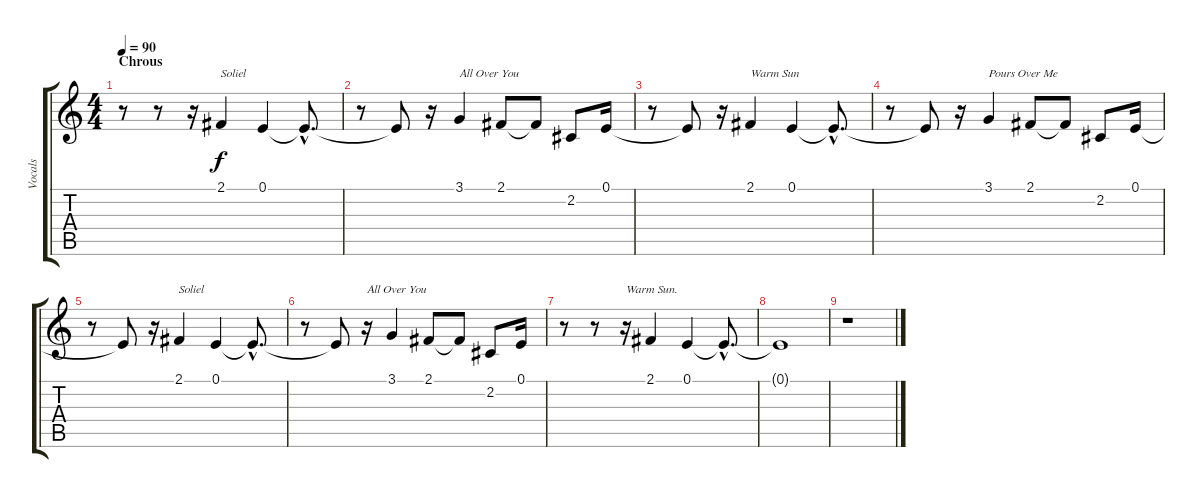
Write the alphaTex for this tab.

\track ("Vocals" "Vocals") {instrument synthbrass1}
\staff {score tabs}
\tuning (E4 B3 G3 D3 A2 E2) {hide}
\ts (4 4)
\section ("" "Chrous")
\tempo 90
\clef g2
\ks c
r.8{dy f} r.8 r.16 2.1.4{txt "Soliel"} 0.1.4 0.1{hac t}.8{d} |
r.8 0.1{t}.8 r.16 3.1.4{txt "All Over You"} 2.1.8 2.1{t}.8 2.2.8 0.1.16 |
r.8 0.1{t}.8 r.16 2.1.4{txt "Warm Sun"} 0.1.4 0.1{hac t}.8{d} |
r.8 0.1{t}.8 r.16 3.1.4{txt "Pours Over Me"} 2.1.8 2.1{t}.8 2.2.8 0.1.16 |
r.8 0.1{t}.8 r.16 2.1.4{txt "Soliel"} 0.1.4 0.1{hac t}.8{d} |
r.8 0.1{t}.8 r.16{txt "All Over You"} 3.1.4 2.1.8 2.1{t}.8 2.2.8 0.1.16 |
r.8 r.8 r.16{txt "Warm Sun. "} 2.1.4 0.1.4 0.1{hac t}.8{d} |
0.1{t}.1 |
r.1
